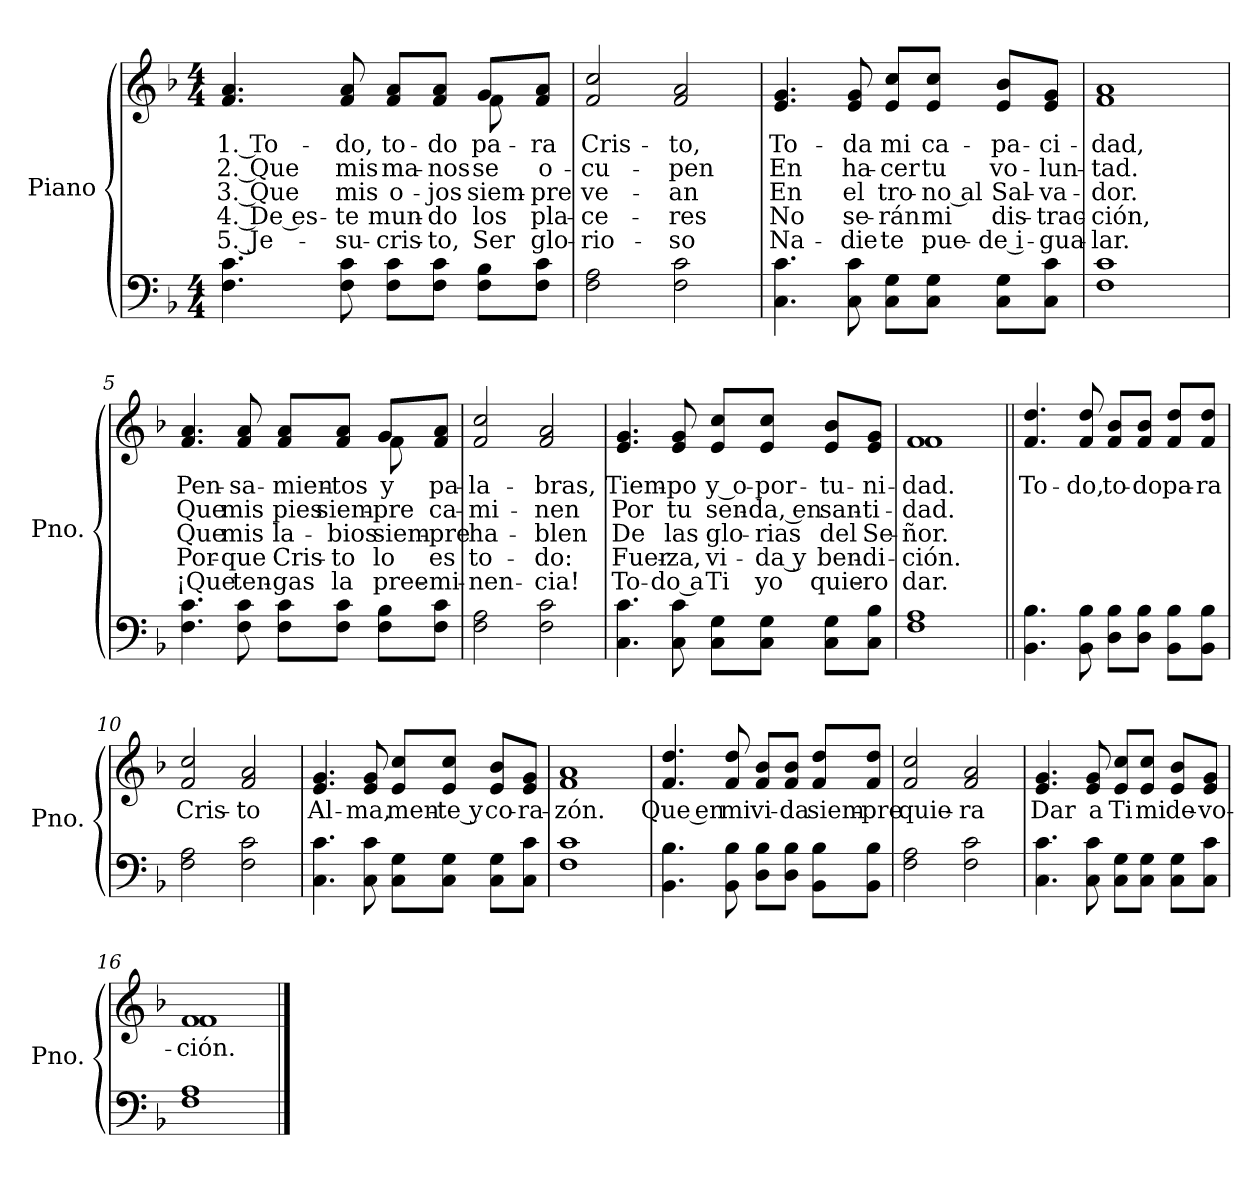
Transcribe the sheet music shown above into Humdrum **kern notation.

**kern	**kern	**text	**text	**text	**text	**text
*part1	*part1	*part1	*part1	*part1	*part1	*part1
*staff2	*staff1	*staff1	*staff1	*staff1	*staff1	*staff1
*I"Piano	*	*	*	*	*	*
*I'Pno.	*	*	*	*	*	*
*stria5	*stria5	*	*	*	*	*
*clefF4	*clefG2	*	*	*	*	*
*k[b-]	*k[b-]	*	*	*	*	*
*M4/4	*M4/4	*	*	*	*	*
=1	=1	=1	=1	=1	=1	=1
!	!	!LO:LY:b	!LO:LY:b	!LO:LY:b	!LO:LY:b	!LO:LY:b
*	*^	*	*	*	*	*
4.F\ 4.c\	4.f/ 4.a/	2.ryy	1. To-	2. Que	3. Que	4. De es-	5. Je-
!	!	!	!LO:LY:b	!LO:LY:b	!LO:LY:b	!LO:LY:b	!LO:LY:b
8F\ 8c\	8f/ 8a/	.	-do,	mis	mis	-te	-su-
!	!	!	!LO:LY:b	!LO:LY:b	!LO:LY:b	!LO:LY:b	!LO:LY:b
8F\ 8c\L	8f/ 8a/L	.	to-	ma-	o-	mun-	-cris-
!	!	!	!LO:LY:b	!LO:LY:b	!LO:LY:b	!LO:LY:b	!LO:LY:b
8F\ 8c\J	8f/ 8a/J	.	-do	-nos	-jos	-do	-to,
!	!	!	!LO:LY:b	!LO:LY:b	!LO:LY:b	!LO:LY:b	!LO:LY:b
8F\ 8B-\L	8g/L	8f\	pa-	se	siem-	los	Ser
!	!	!	!LO:LY:b	!LO:LY:b	!LO:LY:b	!LO:LY:b	!LO:LY:b
8F\ 8c\J	8f/ 8a/J	8ryy	-ra	o-	-pre	pla-	glo-
=2	=2	=2	=2	=2	=2	=2	=2
!	!	!	!LO:LY:b	!LO:LY:b	!LO:LY:b	!LO:LY:b	!LO:LY:b
*	*v	*v	*	*	*	*	*
2F\ 2A\	2f/ 2cc/	Cris-	-cu-	ve-	-ce-	-rio-
!	!	!LO:LY:b	!LO:LY:b	!LO:LY:b	!LO:LY:b	!LO:LY:b
2F\ 2c\	2f/ 2a/	-to,	-pen	-an	-res	-so
=3	=3	=3	=3	=3	=3	=3
!	!	!LO:LY:b	!LO:LY:b	!LO:LY:b	!LO:LY:b	!LO:LY:b
4.C\ 4.c\	4.e/ 4.g/	To-	En	En	No	Na-
!	!	!LO:LY:b	!LO:LY:b	!LO:LY:b	!LO:LY:b	!LO:LY:b
8C\ 8c\	8e/ 8g/	-da	ha-	el	se-	-die
!	!	!LO:LY:b	!LO:LY:b	!LO:LY:b	!LO:LY:b	!LO:LY:b
8C\ 8G\L	8e/ 8cc/L	mi	-cer	tro-	-rán	te
!	!	!LO:LY:b	!LO:LY:b	!LO:LY:b	!LO:LY:b	!LO:LY:b
8C\ 8G\J	8e/ 8cc/J	ca-	tu	-no al	mi	pue-
!	!	!LO:LY:b	!LO:LY:b	!LO:LY:b	!LO:LY:b	!LO:LY:b
8C\ 8G\L	8e/ 8b-/L	-pa-	vo-	Sal-	dis-	-de i-
!	!	!LO:LY:b	!LO:LY:b	!LO:LY:b	!LO:LY:b	!LO:LY:b
8C\ 8c\J	8e/ 8g/J	-ci-	-lun-	-va-	-trac-	-gua-
=4	=4	=4	=4	=4	=4	=4
!	!	!LO:LY:b	!LO:LY:b	!LO:LY:b	!LO:LY:b	!LO:LY:b
1F 1c	1f 1a	-dad,	-tad.	-dor.	-ción,	-lar.
!!LO:LB:g=z
=5	=5	=5	=5	=5	=5	=5
!	!	!LO:LY:b	!LO:LY:b	!LO:LY:b	!LO:LY:b	!LO:LY:b
*	*^	*	*	*	*	*
4.F\ 4.c\	4.f/ 4.a/	2.ryy	Pen-	Que	Que	Por-	¡Que
!	!	!	!LO:LY:b	!LO:LY:b	!LO:LY:b	!LO:LY:b	!LO:LY:b
8F\ 8c\	8f/ 8a/	.	-sa-	mis	mis	-que	ten-
!	!	!	!LO:LY:b	!LO:LY:b	!LO:LY:b	!LO:LY:b	!LO:LY:b
8F\ 8c\L	8f/ 8a/L	.	-mien-	pies	la-	Cris-	-gas
!	!	!	!LO:LY:b	!LO:LY:b	!LO:LY:b	!LO:LY:b	!LO:LY:b
8F\ 8c\J	8f/ 8a/J	.	-tos	siem-	-bios	-to	la
!	!	!	!LO:LY:b	!LO:LY:b	!LO:LY:b	!LO:LY:b	!LO:LY:b
8F\ 8B-\L	8g/L	8f\	y	-pre	siem-	lo	pree-
!	!	!	!LO:LY:b	!LO:LY:b	!LO:LY:b	!LO:LY:b	!LO:LY:b
8F\ 8c\J	8f/ 8a/J	8ryy	pa-	ca-	-pre	es	-mi-
=6	=6	=6	=6	=6	=6	=6	=6
!	!	!	!LO:LY:b	!LO:LY:b	!LO:LY:b	!LO:LY:b	!LO:LY:b
*	*v	*v	*	*	*	*	*
2F\ 2A\	2f/ 2cc/	-la-	-mi-	ha-	to-	-nen-
!	!	!LO:LY:b	!LO:LY:b	!LO:LY:b	!LO:LY:b	!LO:LY:b
2F\ 2c\	2f/ 2a/	-bras,	-nen	-blen	-do:	-cia!
=7	=7	=7	=7	=7	=7	=7
!	!	!LO:LY:b	!LO:LY:b	!LO:LY:b	!LO:LY:b	!LO:LY:b
4.C\ 4.c\	4.e/ 4.g/	Tiem-	Por	De	Fuer-	To-
!	!	!LO:LY:b	!LO:LY:b	!LO:LY:b	!LO:LY:b	!LO:LY:b
8C\ 8c\	8e/ 8g/	-po	tu	las	-za,	-do a
!	!	!LO:LY:b	!LO:LY:b	!LO:LY:b	!LO:LY:b	!LO:LY:b
8C\ 8G\L	8e/ 8cc/L	y o-	sen-	glo-	vi-	Ti
!	!	!LO:LY:b	!LO:LY:b	!LO:LY:b	!LO:LY:b	!LO:LY:b
8C\ 8G\J	8e/ 8cc/J	-por-	-da, en	-rias	-da y	yo
!	!	!LO:LY:b	!LO:LY:b	!LO:LY:b	!LO:LY:b	!LO:LY:b
8C\ 8G\L	8e/ 8b-/L	-tu-	san-	del	ben-	quie-
!	!	!LO:LY:b	!LO:LY:b	!LO:LY:b	!LO:LY:b	!LO:LY:b
8C\ 8B-\J	8e/ 8g/J	-ni-	-ti-	Se-	-di-	-ro
=8	=8	=8	=8	=8	=8	=8
!	!	!LO:LY:b	!LO:LY:b	!LO:LY:b	!LO:LY:b	!LO:LY:b
*	*^	*	*	*	*	*
1F 1A	1f	1f	-dad.	-dad.	-ñor.	-ción.	dar.
!!LO:LB:g=z
=9||	=9||	=9||	=9||	=9||	=9||	=9||	=9||
!	!LO:TX:a:t=Coro	!	!	!	!	!	!
!	!	!	!LO:LY:b	!	!	!	!
*	*v	*v	*	*	*	*	*
4.BB-\ 4.B-\	4.f/ 4.dd/	To-	.	.	.	.
!	!	!LO:LY:b	!	!	!	!
8BB-\ 8B-\	8f/ 8dd/	-do,	.	.	.	.
!	!	!LO:LY:b	!	!	!	!
8D\ 8B-\L	8f/ 8b-/L	to-	.	.	.	.
!	!	!LO:LY:b	!	!	!	!
8D\ 8B-\J	8f/ 8b-/J	-do	.	.	.	.
!	!	!LO:LY:b	!	!	!	!
8BB-\ 8B-\L	8f/ 8dd/L	pa-	.	.	.	.
!	!	!LO:LY:b	!	!	!	!
8BB-\ 8B-\J	8f/ 8dd/J	-ra	.	.	.	.
=10	=10	=10	=10	=10	=10	=10
!	!	!LO:LY:b	!	!	!	!
2F\ 2A\	2f/ 2cc/	Cris-	.	.	.	.
!	!	!LO:LY:b	!	!	!	!
2F\ 2c\	2f/ 2a/	-to	.	.	.	.
=11	=11	=11	=11	=11	=11	=11
!	!	!LO:LY:b	!	!	!	!
4.C\ 4.c\	4.e/ 4.g/	Al-	.	.	.	.
!	!	!LO:LY:b	!	!	!	!
8C\ 8c\	8e/ 8g/	-ma,	.	.	.	.
!	!	!LO:LY:b	!	!	!	!
8C\ 8G\L	8e/ 8cc/L	men-	.	.	.	.
!	!	!LO:LY:b	!	!	!	!
8C\ 8G\J	8e/ 8cc/J	-te y	.	.	.	.
!	!	!LO:LY:b	!	!	!	!
8C\ 8G\L	8e/ 8b-/L	co-	.	.	.	.
!	!	!LO:LY:b	!	!	!	!
8C\ 8c\J	8e/ 8g/J	-ra-	.	.	.	.
=12	=12	=12	=12	=12	=12	=12
!	!	!LO:LY:b	!	!	!	!
1F 1c	1f 1a	-zón.	.	.	.	.
!!LO:LB:g=z
=13	=13	=13	=13	=13	=13	=13
!	!	!LO:LY:b	!	!	!	!
4.BB-\ 4.B-\	4.f/ 4.dd/	Que en	.	.	.	.
!	!	!LO:LY:b	!	!	!	!
8BB-\ 8B-\	8f/ 8dd/	mi	.	.	.	.
!	!	!LO:LY:b	!	!	!	!
8D\ 8B-\L	8f/ 8b-/L	vi-	.	.	.	.
!	!	!LO:LY:b	!	!	!	!
8D\ 8B-\J	8f/ 8b-/J	-da	.	.	.	.
!	!	!LO:LY:b	!	!	!	!
8BB-\ 8B-\L	8f/ 8dd/L	siem-	.	.	.	.
!	!	!LO:LY:b	!	!	!	!
8BB-\ 8B-\J	8f/ 8dd/J	-pre	.	.	.	.
=14	=14	=14	=14	=14	=14	=14
!	!	!LO:LY:b	!	!	!	!
2F\ 2A\	2f/ 2cc/	quie-	.	.	.	.
!	!	!LO:LY:b	!	!	!	!
2F\ 2c\	2f/ 2a/	-ra	.	.	.	.
=15	=15	=15	=15	=15	=15	=15
!	!	!LO:LY:b	!	!	!	!
4.C\ 4.c\	4.e/ 4.g/	Dar	.	.	.	.
!	!	!LO:LY:b	!	!	!	!
8C\ 8c\	8e/ 8g/	a	.	.	.	.
!	!	!LO:LY:b	!	!	!	!
8C\ 8G\L	8e/ 8cc/L	Ti	.	.	.	.
!	!	!LO:LY:b	!	!	!	!
8C\ 8G\J	8e/ 8cc/J	mi	.	.	.	.
!	!	!LO:LY:b	!	!	!	!
8C\ 8G\L	8e/ 8b-/L	de-	.	.	.	.
!	!	!LO:LY:b	!	!	!	!
8C\ 8c\J	8e/ 8g/J	-vo-	.	.	.	.
=16	=16	=16	=16	=16	=16	=16
!	!	!LO:LY:b	!	!	!	!
*	*^	*	*	*	*	*
1F 1A	1f	1f	-ción.	.	.	.	.
*	*v	*v	*	*	*	*	*
==	==	==	==	==	==	==
*-	*-	*-	*-	*-	*-	*-
